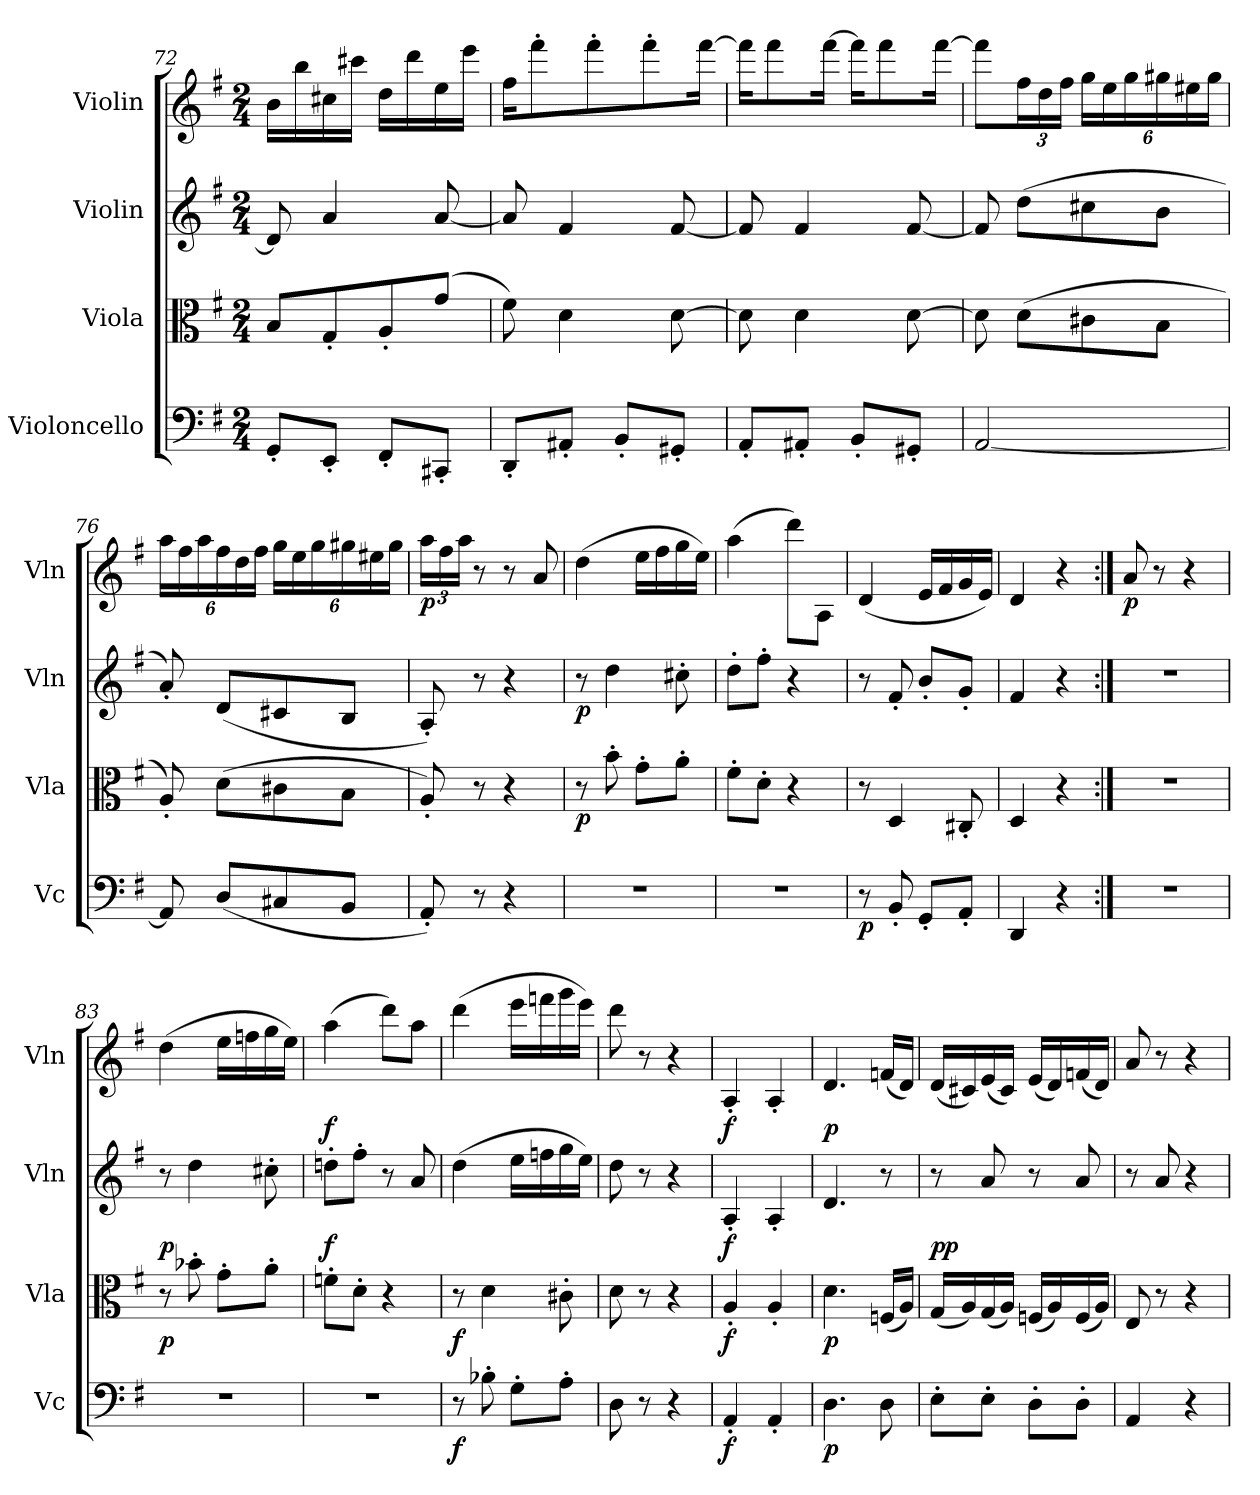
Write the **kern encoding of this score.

**kern	**dynam	**kern	**dynam	**kern	**dynam	**kern	**dynam
*part4	*part4	*part3	*part3	*part2	*part2	*part1	*part1
*staff4	*staff4	*staff3	*staff3	*staff2	*staff2	*staff1	*staff1
*I"Violoncello	*	*I"Viola	*	*I"Violin	*	*I"Violin	*
*I'Vc	*	*I'Vla	*	*I'Vln	*	*I'Vln	*
*clefF4	*	*clefC3	*	*clefG2	*	*clefG2	*
*k[f#]	*	*k[f#]	*	*k[f#]	*	*k[f#]	*
*G:	*	*G:	*	*G:	*	*G:	*
*M2/4	*	*M2/4	*	*M2/4	*	*M2/4	*
=72	=72	=72	=72	=72	=72	=72	=72
8GG'/L	.	8B/L	.	8d/]	.	16b\LL	.
.	.	.	.	.	.	16bb\	.
8EE'/J	.	8G'/	.	4a/	.	16cc#X\	.
.	.	.	.	.	.	16ccc#X\JJ	.
8FF#'/L	.	8A'/	.	.	.	16dd\LL	.
.	.	.	.	.	.	16ddd\	.
8CC#X'/J	.	(8g/J	.	[8a/	.	16ee\	.
.	.	.	.	.	.	16eee\JJ	.
=73	=73	=73	=73	=73	=73	=73	=73
8DD'/L	.	8f#\)	.	8a/]	.	16ff#\KL	.
.	.	.	.	.	.	8fff#'\	.
8AA#X'/J	.	4d\	.	4f#/	.	.	.
.	.	.	.	.	.	8fff#'\	.
8BB'/L	.	.	.	.	.	.	.
.	.	.	.	.	.	8fff#'\	.
8GG#X'/J	.	[8d\	.	[8f#/	.	.	.
.	.	.	.	.	.	[16fff#\Jk	.
=74	=74	=74	=74	=74	=74	=74	=74
8AA'/L	.	8d\]	.	8f#/]	.	16fff#\KL]	.
.	.	.	.	.	.	8fff#\	.
8AA#X'/J	.	4d\	.	4f#/	.	.	.
.	.	.	.	.	.	[16fff#\Jk	.
8BB'/L	.	.	.	.	.	16fff#\KL]	.
.	.	.	.	.	.	8fff#\	.
8GG#X'/J	.	[8d\	.	[8f#/	.	.	.
.	.	.	.	.	.	[16fff#\Jk	.
=75	=75	=75	=75	=75	=75	=75	=75
[2AA/	.	8d\]	.	8f#/]	.	8fff#\L]	.
.	.	(8d\L	.	(8dd\L	.	24ff#\L	.
.	.	.	.	.	.	24dd\	.
.	.	.	.	.	.	24ff#\JJ	.
.	.	8c#X\	.	8cc#X\	.	24gg\LL	.
.	.	.	.	.	.	24ee\	.
.	.	.	.	.	.	24gg\	.
.	.	8B\J	.	8b\J	.	24gg#X\	.
.	.	.	.	.	.	24ee#X\	.
.	.	.	.	.	.	24gg#\JJ	.
=76	=76	=76	=76	=76	=76	=76	=76
8AA/]	.	8A'/)	.	8a'/)	.	24aa\LL	.
.	.	.	.	.	.	24ff#\	.
.	.	.	.	.	.	24aa\	.
(8D/L	.	(8d\L	.	(8d/L	.	24ff#\	.
.	.	.	.	.	.	24dd\	.
.	.	.	.	.	.	24ff#\JJ	.
8C#X/	.	8c#X\	.	8c#X/	.	24gg\LL	.
.	.	.	.	.	.	24ee\	.
.	.	.	.	.	.	24gg\	.
8BB/J	.	8B\J	.	8B/J	.	24gg#X\	.
.	.	.	.	.	.	24ee#X\	.
.	.	.	.	.	.	24gg#\JJ	.
=77	=77	=77	=77	=77	=77	=77	=77
8AA'/)	.	8A'/)	.	8A'/)	.	24aa\LL	p
.	.	.	.	.	.	24ff#\	.
.	.	.	.	.	.	24aa\JJ	.
8r	.	8r	.	8r	.	8r	.
4r	.	4r	.	4r	.	8r	.
.	.	.	.	.	.	8a/	.
=78	=78	=78	=78	=78	=78	=78	=78
2r	.	8r	p	8r	p	(4dd\	.
.	.	8b'\	.	4dd\	.	.	.
.	.	8g'\L	.	.	.	16ee\LL	.
.	.	.	.	.	.	16ff#\	.
.	.	8a'\J	.	8cc#X'\	.	16gg\	.
.	.	.	.	.	.	16ee\JJ)	.
=79	=79	=79	=79	=79	=79	=79	=79
2r	.	8f#'\L	.	8dd'\L	.	(4aa\	.
.	.	8d'\J	.	8ff#'\J	.	.	.
.	.	4r	.	4r	.	8ddd\L)	.
.	.	.	.	.	.	8A\J	.
=80	=80	=80	=80	=80	=80	=80	=80
8r	p	8r	.	8r	.	(4d/	.
8BB'/	.	4D/	.	8f#'/	.	.	.
8GG'/L	.	.	.	8b'/L	.	16e/LL	.
.	.	.	.	.	.	16f#/	.
8AA'/J	.	8C#X'/	.	8g'/J	.	16g/	.
.	.	.	.	.	.	16e/JJ)	.
=81	=81	=81	=81	=81	=81	=81	=81
4DD/	.	4D/	.	4f#/	.	4d/	.
4r	.	4r	.	4r	.	4r	.
=82:|!	=82:|!	=82:|!	=82:|!	=82:|!	=82:|!	=82:|!	=82:|!
2r	.	2r	.	2r	.	8a/	p
.	.	.	.	.	.	8r	.
.	.	.	.	.	.	4r	.
=83	=83	=83	=83	=83	=83	=83	=83
2r	.	8r	p	8r	p	(4dd\	.
.	.	8b-X'\	.	4dd\	.	.	.
.	.	8g'\L	.	.	.	16ee\LL	.
.	.	.	.	.	.	16ffn\	.
.	.	8a'\J	.	8cc#X'\	.	16gg\	.
.	.	.	.	.	.	16ee\JJ)	.
=84	=84	=84	=84	=84	=84	=84	=84
2r	.	8fn'\L	.	8ddn'\L	f	(4aa\	f
.	.	8d'\J	.	8ff#'\J	.	.	.
.	.	4r	.	8r	.	8ddd\L)	.
.	.	.	.	8a/	.	8aa\J	.
=85	=85	=85	=85	=85	=85	=85	=85
8r	f	8r	f	(4dd\	.	(4ddd\	.
8B-X'\	.	4d\	.	.	.	.	.
8G'\L	.	.	.	16ee\LL	.	16eee\LL	.
.	.	.	.	16ffn\	.	16fffn\	.
8A'\J	.	8c#X'\	.	16gg\	.	16ggg\	.
.	.	.	.	16ee\JJ)	.	16eee\JJ)	.
=86	=86	=86	=86	=86	=86	=86	=86
8D\	.	8d\	.	8dd\	.	8ddd\	.
8r	.	8r	.	8r	.	8r	.
4r	.	4r	.	4r	.	4r	.
=87	=87	=87	=87	=87	=87	=87	=87
4AA'/	f	4A'/	f	4A'/	f	4A'/	f
4AA'/	.	4A'/	.	4A'/	.	4A'/	.
=88	=88	=88	=88	=88	=88	=88	=88
4.D\	p	4.d\	p	4.d/	.	4.d/	p
8D\	.	(16Fn/LL	.	8r	.	(16fn/LL	.
.	.	16A/JJ)	.	.	.	16d/JJ)	.
=89	=89	=89	=89	=89	=89	=89	=89
8E'\L	.	(16G/LL	.	8r	pp	(16d/LL	.
.	.	16A/)	.	.	.	16c#X/)	.
8E'\J	.	(16G/	.	8a/	.	(16e/	.
.	.	16A/JJ)	.	.	.	16c#/JJ)	.
8D'\L	.	(16Fn/LL	.	8r	.	(16e/LL	.
.	.	16A/)	.	.	.	16d/)	.
8D'\J	.	(16F/	.	8a/	.	(16fn/	.
.	.	16A/JJ)	.	.	.	16d/JJ)	.
=90	=90	=90	=90	=90	=90	=90	=90
4AA/	.	8E/	.	8r	.	8a/	.
.	.	8r	.	8a/	.	8r	.
4r	.	4r	.	4r	.	4r	.
=	=	=	=	=	=	=	=
*-	*-	*-	*-	*-	*-	*-	*-
